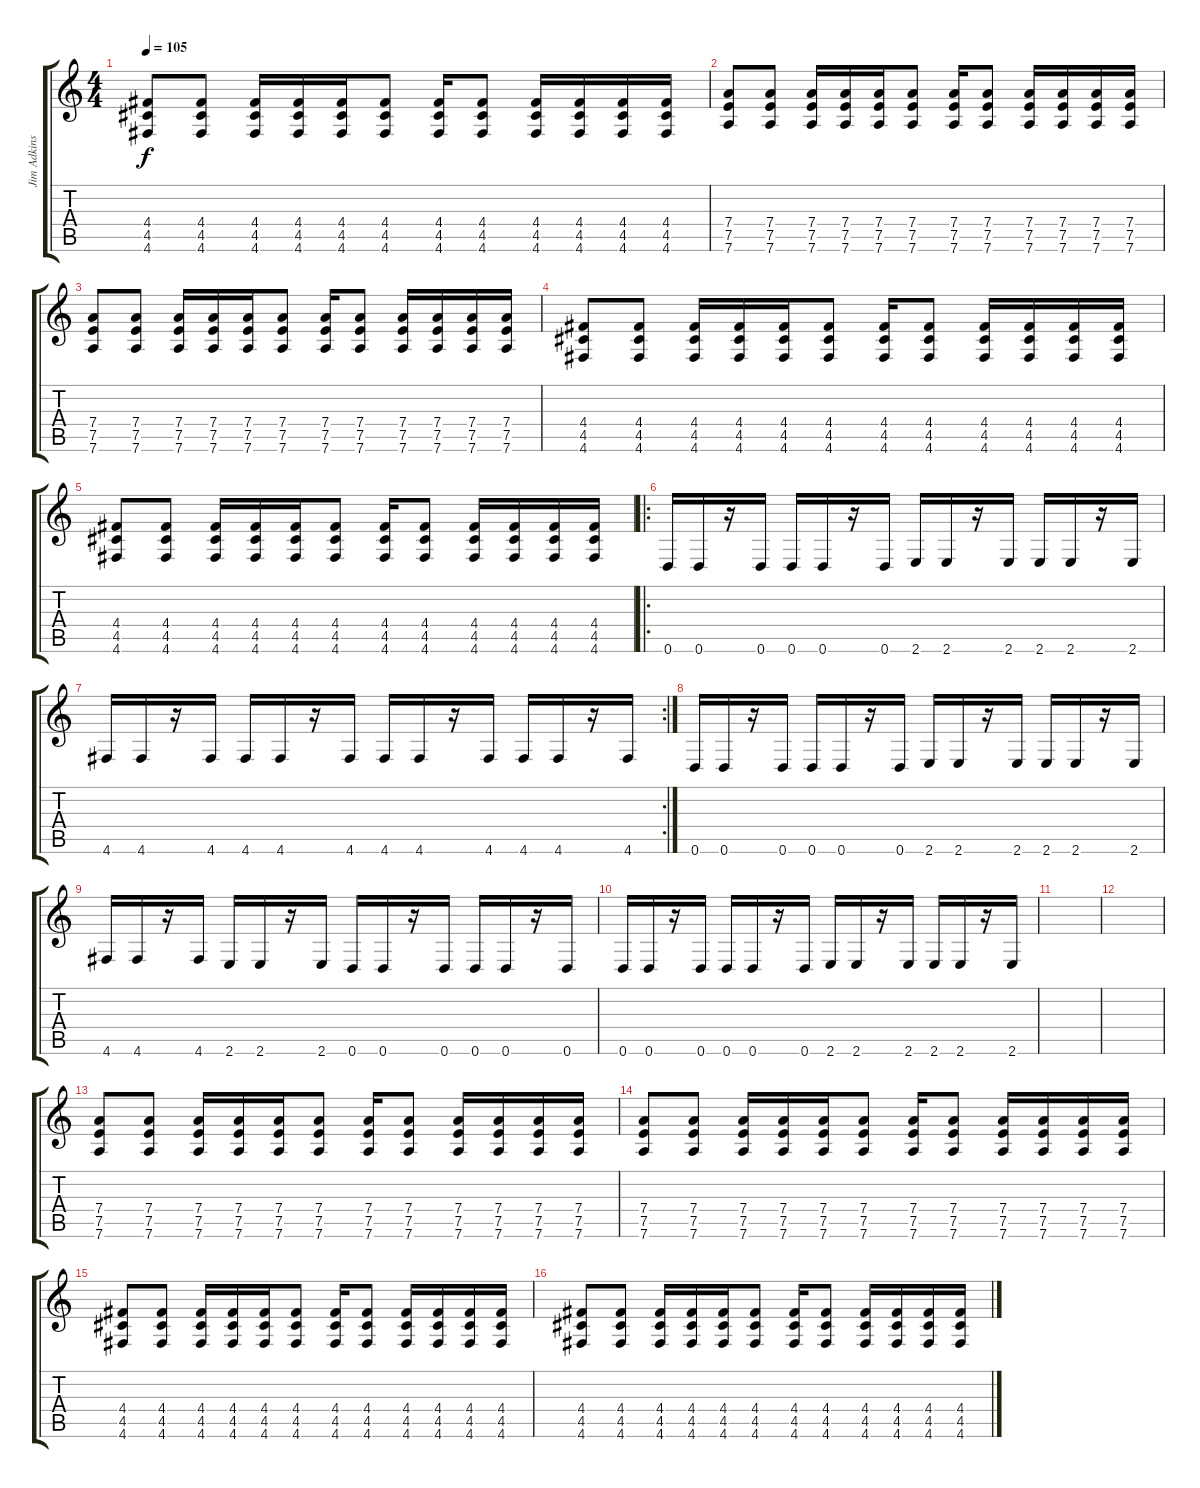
\track ("Jim Adkins" "Jim Adkins") {instrument distortionguitar}
\staff {score tabs}
\tuning (E4 B3 G3 D3 A2 D2) {hide}
\ts (4 4)
\tempo 105
\clef g2
\ks c
(4.4 4.5 4.6).8{dy f} (4.4 4.5 4.6).8 (4.4 4.5 4.6).16 (4.4 4.5 4.6).16 (4.4 4.5 4.6).16 (4.4 4.5 4.6).8 (4.4 4.5 4.6).16 (4.4 4.5 4.6).8 (4.4 4.5 4.6).16 (4.4 4.5 4.6).16 (4.4 4.5 4.6).16 (4.4 4.5 4.6).16 |
(7.4 7.5 7.6).8 (7.4 7.5 7.6).8 (7.4 7.5 7.6).16 (7.4 7.5 7.6).16 (7.4 7.5 7.6).16 (7.4 7.5 7.6).8 (7.4 7.5 7.6).16 (7.4 7.5 7.6).8 (7.4 7.5 7.6).16 (7.4 7.5 7.6).16 (7.4 7.5 7.6).16 (7.4 7.5 7.6).16 |
(7.4 7.5 7.6).8 (7.4 7.5 7.6).8 (7.4 7.5 7.6).16 (7.4 7.5 7.6).16 (7.4 7.5 7.6).16 (7.4 7.5 7.6).8 (7.4 7.5 7.6).16 (7.4 7.5 7.6).8 (7.4 7.5 7.6).16 (7.4 7.5 7.6).16 (7.4 7.5 7.6).16 (7.4 7.5 7.6).16 |
(4.4 4.5 4.6).8 (4.4 4.5 4.6).8 (4.4 4.5 4.6).16 (4.4 4.5 4.6).16 (4.4 4.5 4.6).16 (4.4 4.5 4.6).8 (4.4 4.5 4.6).16 (4.4 4.5 4.6).8 (4.4 4.5 4.6).16 (4.4 4.5 4.6).16 (4.4 4.5 4.6).16 (4.4 4.5 4.6).16 |
(4.4 4.5 4.6).8 (4.4 4.5 4.6).8 (4.4 4.5 4.6).16 (4.4 4.5 4.6).16 (4.4 4.5 4.6).16 (4.4 4.5 4.6).8 (4.4 4.5 4.6).16 (4.4 4.5 4.6).8 (4.4 4.5 4.6).16 (4.4 4.5 4.6).16 (4.4 4.5 4.6).16 (4.4 4.5 4.6).16 |
\ro
0.6.16 0.6.16 r.16 0.6.16 0.6.16 0.6.16 r.16 0.6.16 2.6.16 2.6.16 r.16 2.6.16 2.6.16 2.6.16 r.16 2.6.16 |
\rc 2
4.6.16 4.6.16 r.16 4.6.16 4.6.16 4.6.16 r.16 4.6.16 4.6.16 4.6.16 r.16 4.6.16 4.6.16 4.6.16 r.16 4.6.16 |
0.6.16 0.6.16 r.16 0.6.16 0.6.16 0.6.16 r.16 0.6.16 2.6.16 2.6.16 r.16 2.6.16 2.6.16 2.6.16 r.16 2.6.16 |
4.6.16 4.6.16 r.16 4.6.16 2.6.16 2.6.16 r.16 2.6.16 0.6.16 0.6.16 r.16 0.6.16 0.6.16 0.6.16 r.16 0.6.16 |
0.6.16 0.6.16 r.16 0.6.16 0.6.16 0.6.16 r.16 0.6.16 2.6.16 2.6.16 r.16 2.6.16 2.6.16 2.6.16 r.16 2.6.16 |
|
|
(7.4 7.5 7.6).8 (7.4 7.5 7.6).8 (7.4 7.5 7.6).16 (7.4 7.5 7.6).16 (7.4 7.5 7.6).16 (7.4 7.5 7.6).8 (7.4 7.5 7.6).16 (7.4 7.5 7.6).8 (7.4 7.5 7.6).16 (7.4 7.5 7.6).16 (7.4 7.5 7.6).16 (7.4 7.5 7.6).16 |
(7.4 7.5 7.6).8 (7.4 7.5 7.6).8 (7.4 7.5 7.6).16 (7.4 7.5 7.6).16 (7.4 7.5 7.6).16 (7.4 7.5 7.6).8 (7.4 7.5 7.6).16 (7.4 7.5 7.6).8 (7.4 7.5 7.6).16 (7.4 7.5 7.6).16 (7.4 7.5 7.6).16 (7.4 7.5 7.6).16 |
(4.4 4.5 4.6).8 (4.4 4.5 4.6).8 (4.4 4.5 4.6).16 (4.4 4.5 4.6).16 (4.4 4.5 4.6).16 (4.4 4.5 4.6).8 (4.4 4.5 4.6).16 (4.4 4.5 4.6).8 (4.4 4.5 4.6).16 (4.4 4.5 4.6).16 (4.4 4.5 4.6).16 (4.4 4.5 4.6).16 |
(4.4 4.5 4.6).8 (4.4 4.5 4.6).8 (4.4 4.5 4.6).16 (4.4 4.5 4.6).16 (4.4 4.5 4.6).16 (4.4 4.5 4.6).8 (4.4 4.5 4.6).16 (4.4 4.5 4.6).8 (4.4 4.5 4.6).16 (4.4 4.5 4.6).16 (4.4 4.5 4.6).16 (4.4 4.5 4.6).16
